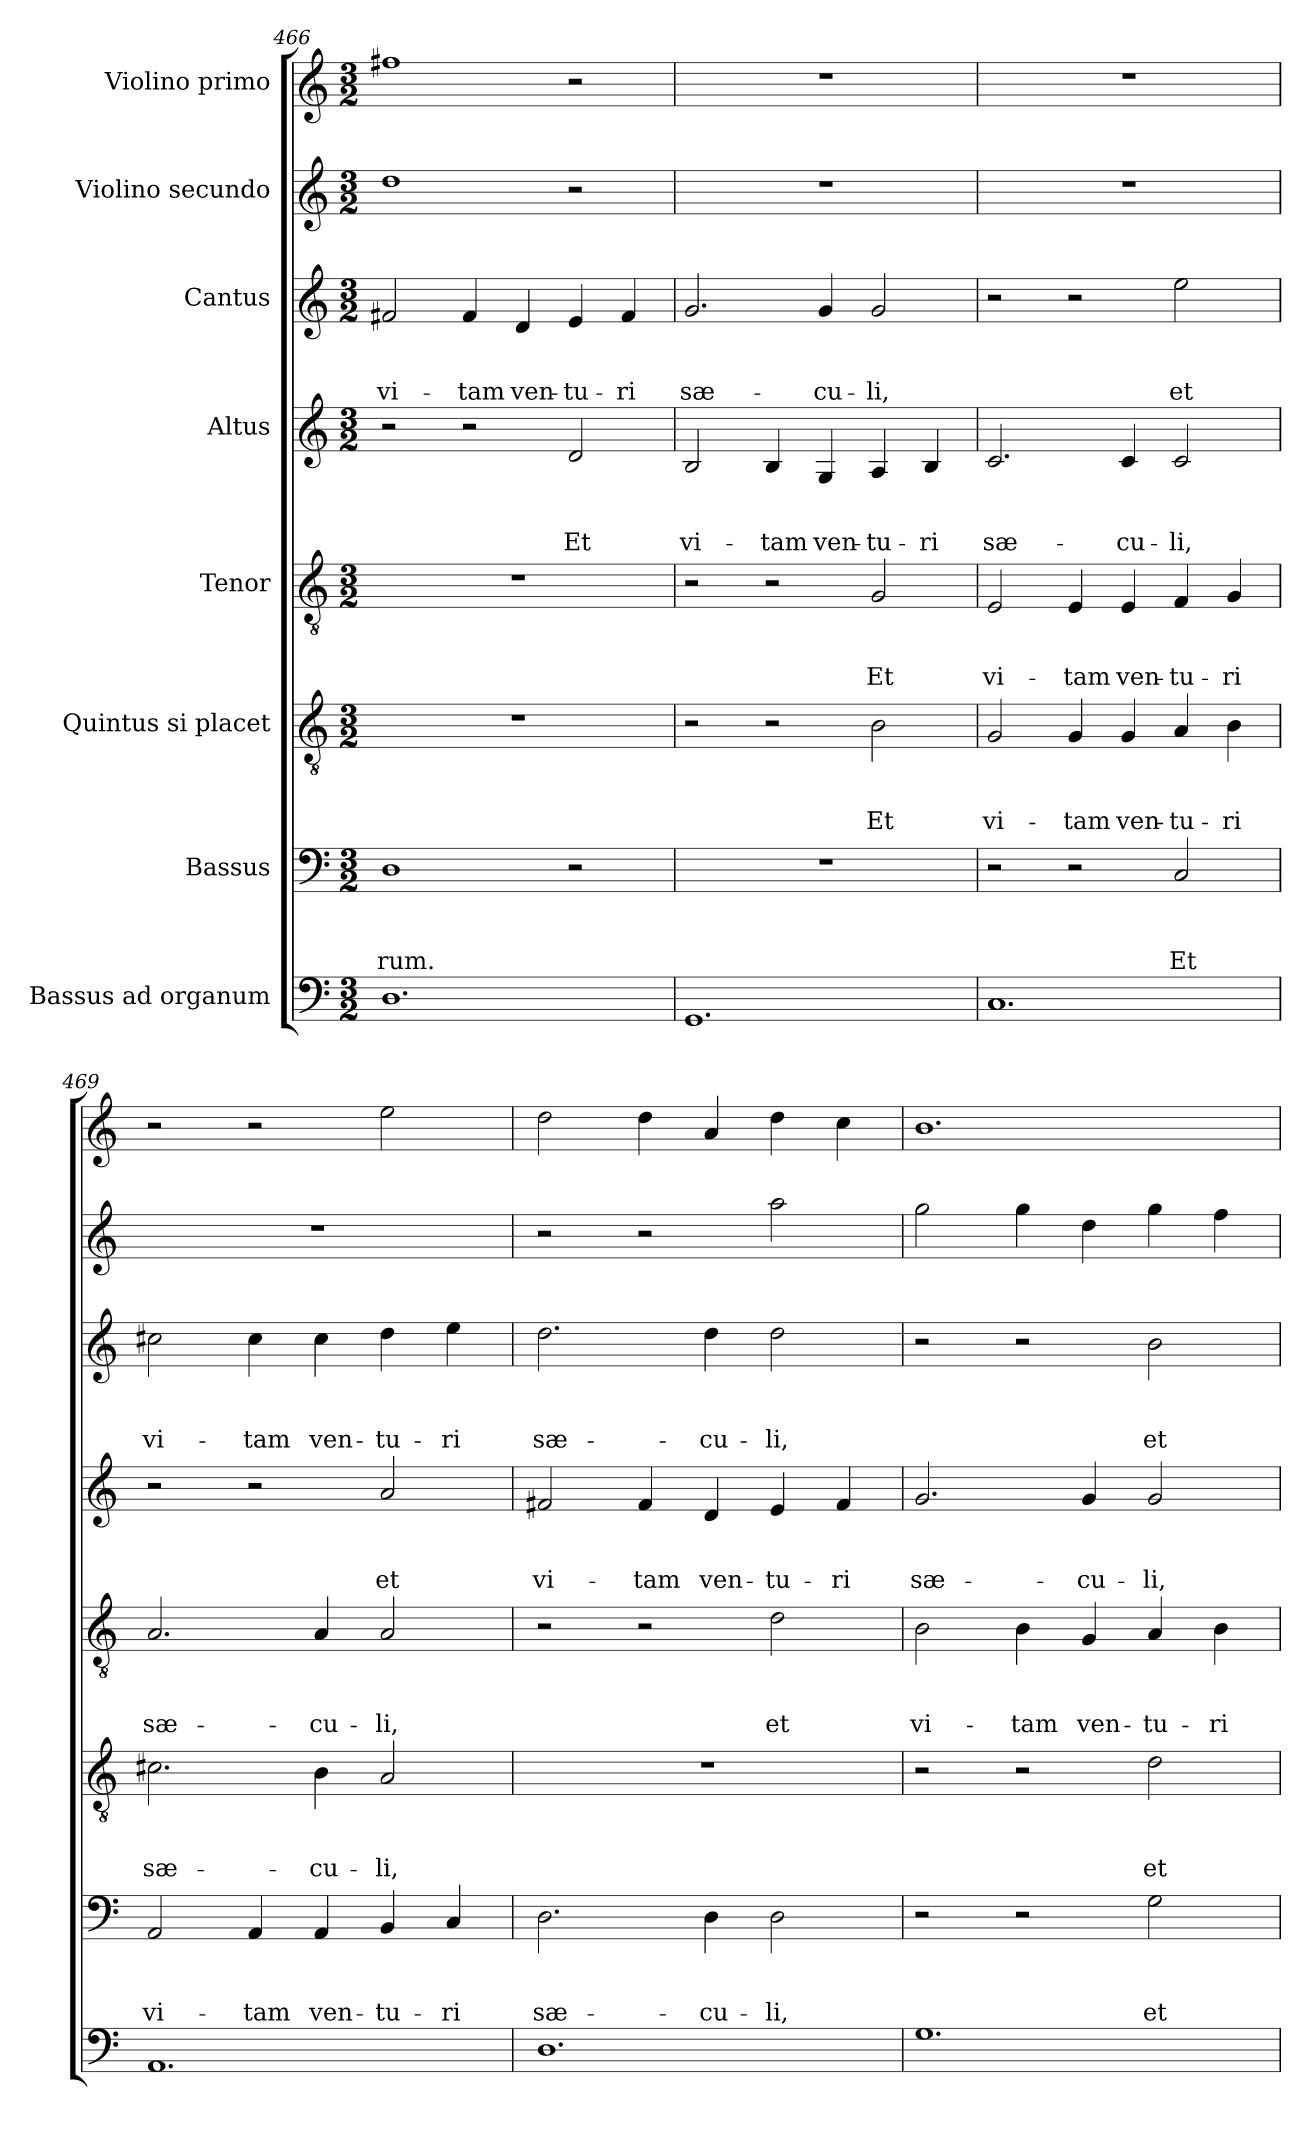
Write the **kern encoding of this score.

**kern	**kern	**text	**text	**text	**kern	**text	**text	**text	**kern	**text	**text	**text	**kern	**text	**text	**text	**kern	**text	**text	**text	**kern	**kern
*part8	*part7	*part7	*part7	*part7	*part6	*part6	*part6	*part6	*part5	*part5	*part5	*part5	*part4	*part4	*part4	*part4	*part3	*part3	*part3	*part3	*part2	*part1
*staff8	*staff7	*staff7	*staff7	*staff7	*staff6	*staff6	*staff6	*staff6	*staff5	*staff5	*staff5	*staff5	*staff4	*staff4	*staff4	*staff4	*staff3	*staff3	*staff3	*staff3	*staff2	*staff1
*I"Bassus ad organum	*I"Bassus	*	*	*	*I"Quintus si placet	*	*	*	*I"Tenor	*	*	*	*I"Altus	*	*	*	*I"Cantus	*	*	*	*I"Violino secundo	*I"Violino primo
*clefF4	*clefF4	*	*	*	*clefGv2	*	*	*	*clefGv2	*	*	*	*clefG2	*	*	*	*clefG2	*	*	*	*clefG2	*clefG2
*k[]	*k[]	*	*	*	*k[]	*	*	*	*k[]	*	*	*	*k[]	*	*	*	*k[]	*	*	*	*k[]	*k[]
*C:	*C:	*	*	*	*C:	*	*	*	*C:	*	*	*	*C:	*	*	*	*C:	*	*	*	*C:	*C:
*M3/2	*M3/2	*	*	*	*M3/2	*	*	*	*M3/2	*	*	*	*M3/2	*	*	*	*M3/2	*	*	*	*M3/2	*M3/2
=466	=466	=466	=466	=466	=466	=466	=466	=466	=466	=466	=466	=466	=466	=466	=466	=466	=466	=466	=466	=466	=466	=466
!	!	!	!	!LO:LY:b	!	!	!	!	!	!	!	!	!	!	!	!	!	!	!	!LO:LY:b	!	!
1.D	1D	.	.	-rum.	1.r	.	.	.	1.r	.	.	.	2r	.	.	.	2f#X/	.	.	vi-	1dd	1ff#X
!	!	!	!	!	!	!	!	!	!	!	!	!	!	!	!	!	!	!	!	!LO:LY:b	!	!
.	.	.	.	.	.	.	.	.	.	.	.	.	2r	.	.	.	4f#/	.	.	-tam	.	.
!	!	!	!	!	!	!	!	!	!	!	!	!	!	!	!	!	!	!	!	!LO:LY:b	!	!
.	.	.	.	.	.	.	.	.	.	.	.	.	.	.	.	.	4d/	.	.	ven-	.	.
!	!	!	!	!	!	!	!	!	!	!	!	!	!	!	!	!LO:LY:b	!	!	!	!LO:LY:b	!	!
.	2r	.	.	.	.	.	.	.	.	.	.	.	2d/	.	.	Et	4e/	.	.	-tu-	2r	2r
!	!	!	!	!	!	!	!	!	!	!	!	!	!	!	!	!	!	!	!	!LO:LY:b	!	!
.	.	.	.	.	.	.	.	.	.	.	.	.	.	.	.	.	4f#/	.	.	-ri	.	.
=467	=467	=467	=467	=467	=467	=467	=467	=467	=467	=467	=467	=467	=467	=467	=467	=467	=467	=467	=467	=467	=467	=467
!	!	!	!	!	!	!	!	!	!	!	!	!	!	!	!	!LO:LY:b	!	!	!	!LO:LY:b	!	!
1.GG	1.r	.	.	.	2r	.	.	.	2r	.	.	.	2B/	.	.	vi-	2.g/	.	.	sæ-	1.r	1.r
!	!	!	!	!	!	!	!	!	!	!	!	!	!	!	!	!LO:LY:b	!	!	!	!	!	!
.	.	.	.	.	2r	.	.	.	2r	.	.	.	4B/	.	.	-tam	.	.	.	.	.	.
!	!	!	!	!	!	!	!	!	!	!	!	!	!	!	!	!LO:LY:b	!	!	!	!LO:LY:b	!	!
.	.	.	.	.	.	.	.	.	.	.	.	.	4G/	.	.	ven-	4g/	.	.	-cu-	.	.
!	!	!	!	!	!	!	!	!LO:LY:b	!	!	!	!LO:LY:b	!	!	!	!LO:LY:b	!	!	!	!LO:LY:b	!	!
.	.	.	.	.	2B\	.	.	Et	2G/	.	.	Et	4A/	.	.	-tu-	2g/	.	.	-li,	.	.
!	!	!	!	!	!	!	!	!	!	!	!	!	!	!	!	!LO:LY:b	!	!	!	!	!	!
.	.	.	.	.	.	.	.	.	.	.	.	.	4B/	.	.	-ri	.	.	.	.	.	.
=468	=468	=468	=468	=468	=468	=468	=468	=468	=468	=468	=468	=468	=468	=468	=468	=468	=468	=468	=468	=468	=468	=468
!	!	!	!	!	!	!	!	!LO:LY:b	!	!	!	!LO:LY:b	!	!	!	!LO:LY:b	!	!	!	!	!	!
1.C	2r	.	.	.	2G/	.	.	vi-	2E/	.	.	vi-	2.c/	.	.	sæ-	2r	.	.	.	1.r	1.r
!	!	!	!	!	!	!	!	!LO:LY:b	!	!	!	!LO:LY:b	!	!	!	!	!	!	!	!	!	!
.	2r	.	.	.	4G/	.	.	-tam	4E/	.	.	-tam	.	.	.	.	2r	.	.	.	.	.
!	!	!	!	!	!	!	!	!LO:LY:b	!	!	!	!LO:LY:b	!	!	!	!LO:LY:b	!	!	!	!	!	!
.	.	.	.	.	4G/	.	.	ven-	4E/	.	.	ven-	4c/	.	.	-cu-	.	.	.	.	.	.
!	!	!	!	!LO:LY:b	!	!	!	!LO:LY:b	!	!	!	!LO:LY:b	!	!	!	!LO:LY:b	!	!	!	!LO:LY:b	!	!
.	2C/	.	.	Et	4A/	.	.	-tu-	4F/	.	.	-tu-	2c/	.	.	-li,	2ee\	.	.	et	.	.
!	!	!	!	!	!	!	!	!LO:LY:b	!	!	!	!LO:LY:b	!	!	!	!	!	!	!	!	!	!
.	.	.	.	.	4B\	.	.	-ri	4G/	.	.	-ri	.	.	.	.	.	.	.	.	.	.
=469	=469	=469	=469	=469	=469	=469	=469	=469	=469	=469	=469	=469	=469	=469	=469	=469	=469	=469	=469	=469	=469	=469
!	!	!	!	!LO:LY:b	!	!	!	!LO:LY:b	!	!	!	!LO:LY:b	!	!	!	!	!	!	!	!LO:LY:b	!	!
1.AA	2AA/	.	.	vi-	2.c#X\	.	.	sæ-	2.A/	.	.	sæ-	2r	.	.	.	2cc#X\	.	.	vi-	1.r	2r
!	!	!	!	!LO:LY:b	!	!	!	!	!	!	!	!	!	!	!	!	!	!	!	!LO:LY:b	!	!
.	4AA/	.	.	-tam	.	.	.	.	.	.	.	.	2r	.	.	.	4cc#\	.	.	-tam	.	2r
!	!	!	!	!LO:LY:b	!	!	!	!LO:LY:b	!	!	!	!LO:LY:b	!	!	!	!	!	!	!	!LO:LY:b	!	!
.	4AA/	.	.	ven-	4B\	.	.	-cu-	4A/	.	.	-cu-	.	.	.	.	4cc#\	.	.	ven-	.	.
!	!	!	!	!LO:LY:b	!	!	!	!LO:LY:b	!	!	!	!LO:LY:b	!	!	!	!LO:LY:b	!	!	!	!LO:LY:b	!	!
.	4BB/	.	.	-tu-	2A/	.	.	-li,	2A/	.	.	-li,	2a/	.	.	et	4dd\	.	.	-tu-	.	2ee\
!	!	!	!	!LO:LY:b	!	!	!	!	!	!	!	!	!	!	!	!	!	!	!	!LO:LY:b	!	!
.	4C/	.	.	-ri	.	.	.	.	.	.	.	.	.	.	.	.	4ee\	.	.	-ri	.	.
!!LO:PB:g=z
=470	=470	=470	=470	=470	=470	=470	=470	=470	=470	=470	=470	=470	=470	=470	=470	=470	=470	=470	=470	=470	=470	=470
!	!	!	!	!LO:LY:b	!	!	!	!	!	!	!	!	!	!	!	!LO:LY:b	!	!	!	!LO:LY:b	!	!
1.D	2.D\	.	.	sæ-	1.r	.	.	.	2r	.	.	.	2f#X/	.	.	vi-	2.dd\	.	.	sæ-	2r	2dd\
!	!	!	!	!	!	!	!	!	!	!	!	!	!	!	!	!LO:LY:b	!	!	!	!	!	!
.	.	.	.	.	.	.	.	.	2r	.	.	.	4f#/	.	.	-tam	.	.	.	.	2r	4dd\
!	!	!	!	!LO:LY:b	!	!	!	!	!	!	!	!	!	!	!	!LO:LY:b	!	!	!	!LO:LY:b	!	!
.	4D\	.	.	-cu-	.	.	.	.	.	.	.	.	4d/	.	.	ven-	4dd\	.	.	-cu-	.	4a/
!	!	!	!	!LO:LY:b	!	!	!	!	!	!	!	!LO:LY:b	!	!	!	!LO:LY:b	!	!	!	!LO:LY:b	!	!
.	2D\	.	.	-li,	.	.	.	.	2d\	.	.	et	4e/	.	.	-tu-	2dd\	.	.	-li,	2aa\	4dd\
!	!	!	!	!	!	!	!	!	!	!	!	!	!	!	!	!LO:LY:b	!	!	!	!	!	!
.	.	.	.	.	.	.	.	.	.	.	.	.	4f#/	.	.	-ri	.	.	.	.	.	4cc\
=471	=471	=471	=471	=471	=471	=471	=471	=471	=471	=471	=471	=471	=471	=471	=471	=471	=471	=471	=471	=471	=471	=471
!	!	!	!	!	!	!	!	!	!	!	!	!LO:LY:b	!	!	!	!LO:LY:b	!	!	!	!	!	!
1.G	2r	.	.	.	2r	.	.	.	2B\	.	.	vi-	2.g/	.	.	sæ-	2r	.	.	.	2gg\	1.b
!	!	!	!	!	!	!	!	!	!	!	!	!LO:LY:b	!	!	!	!	!	!	!	!	!	!
.	2r	.	.	.	2r	.	.	.	4B\	.	.	-tam	.	.	.	.	2r	.	.	.	4gg\	.
!	!	!	!	!	!	!	!	!	!	!	!	!LO:LY:b	!	!	!	!LO:LY:b	!	!	!	!	!	!
.	.	.	.	.	.	.	.	.	4G/	.	.	ven-	4g/	.	.	-cu-	.	.	.	.	4dd\	.
!	!	!	!	!LO:LY:b	!	!	!	!LO:LY:b	!	!	!	!LO:LY:b	!	!	!	!LO:LY:b	!	!	!	!LO:LY:b	!	!
.	2G\	.	.	et	2d\	.	.	et	4A/	.	.	-tu-	2g/	.	.	-li,	2b\	.	.	et	4gg\	.
!	!	!	!	!	!	!	!	!	!	!	!	!LO:LY:b	!	!	!	!	!	!	!	!	!	!
.	.	.	.	.	.	.	.	.	4B\	.	.	-ri	.	.	.	.	.	.	.	.	4ff\	.
=	=	=	=	=	=	=	=	=	=	=	=	=	=	=	=	=	=	=	=	=	=	=
*-	*-	*-	*-	*-	*-	*-	*-	*-	*-	*-	*-	*-	*-	*-	*-	*-	*-	*-	*-	*-	*-	*-
